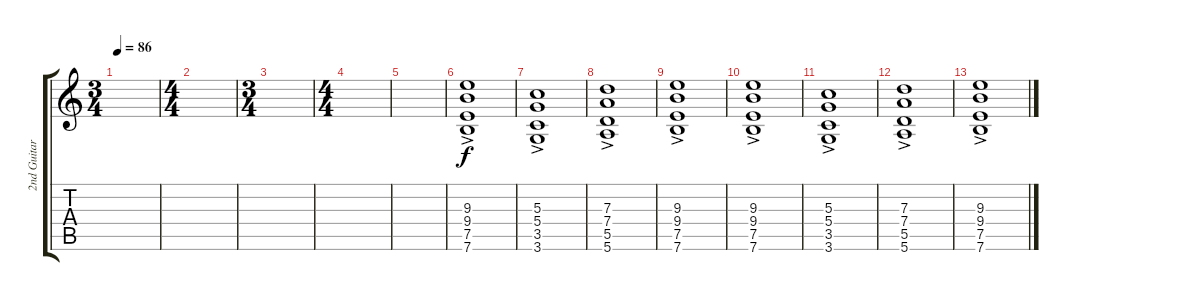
\track ("2nd Guitar" "2nd Guitar") {instrument overdrivenguitar}
\staff {score tabs}
\tuning (E4 B3 G3 D3 A2 E2) {hide}
\ts (3 4)
\tempo 86
\clef g2
\ks c
|
\ts (4 4)
|
\ts (3 4)
|
\ts (4 4)
|
|
(9.3{ac} 9.4{ac} 7.5{ac} 7.6{ac}).1 |
(5.3{ac} 5.4{ac} 3.5{ac} 3.6{ac}).1 |
(7.3{ac} 7.4{ac} 5.5{ac} 5.6{ac}).1 |
(9.3{ac} 9.4{ac} 7.5{ac} 7.6{ac}).1 |
(9.3{ac} 9.4{ac} 7.5{ac} 7.6{ac}).1 |
(5.3{ac} 5.4{ac} 3.5{ac} 3.6{ac}).1 |
(7.3{ac} 7.4{ac} 5.5{ac} 5.6{ac}).1 |
(9.3{ac} 9.4{ac} 7.5{ac} 7.6{ac}).1{volume 0}
